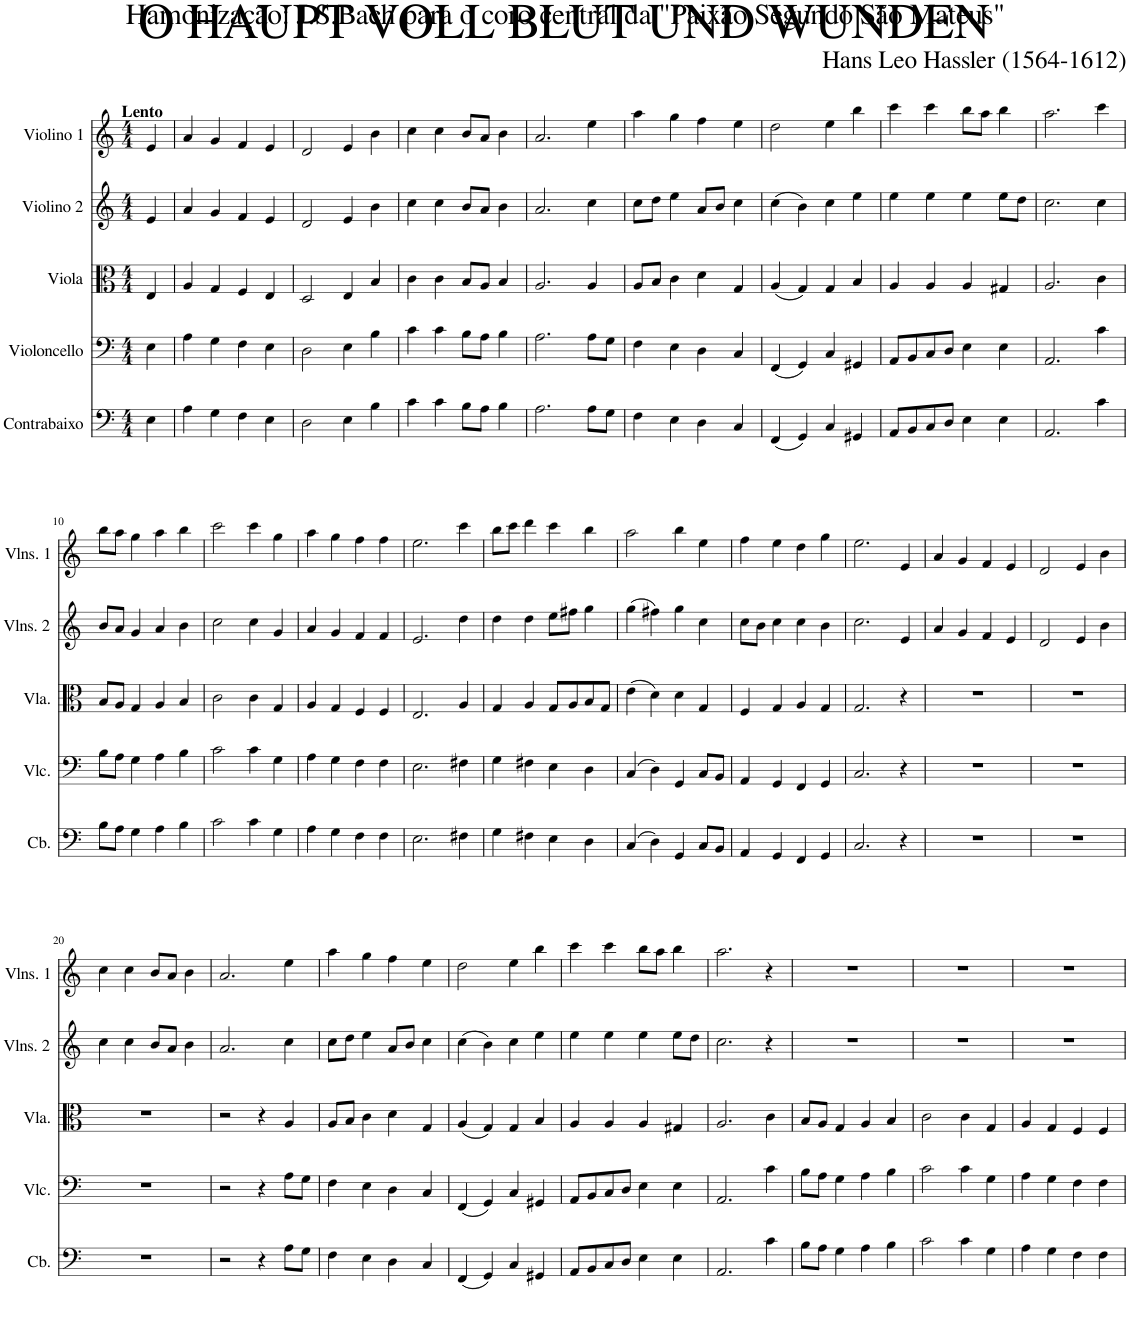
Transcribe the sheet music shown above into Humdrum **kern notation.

**kern	**kern	**kern	**kern	**kern
*part5	*part4	*part3	*part2	*part1
*staff5	*staff4	*staff3	*staff2	*staff1
*I"Contrabaixo	*I"Violoncello	*I"Viola	*I"Violino 2	*I"Violino 1
*I'Cb.	*I'Vlc.	*I'Vla.	*	*
*clefF4	*clefF4	*clefC3	*clefG2	*clefG2
*Trd7c12	*	*	*	*
*k[]	*k[]	*k[]	*k[]	*k[]
*M4/4	*M4/4	*M4/4	*M4/4	*M4/4
=1	=1	=1	=1	=1
!	!	!	!	!LO:TX:a:B:t=Lento
4E\	4E\	4E/	4e/	4e/
=2	=2	=2	=2	=2
4A\	4A\	4A/	4a/	4a/
4G\	4G\	4G/	4g/	4g/
4F\	4F\	4F/	4f/	4f/
4E\	4E\	4E/	4e/	4e/
=3	=3	=3	=3	=3
2D\	2D\	2D/	2d/	2d/
4E\	4E\	4E/	4e/	4e/
4B\	4B\	4B/	4b\	4b\
=4	=4	=4	=4	=4
4c\	4c\	4c\	4cc\	4cc\
4c\	4c\	4c\	4cc\	4cc\
8B\L	8B\L	8B/L	8b/L	8b/L
8A\J	8A\J	8A/J	8a/J	8a/J
4B\	4B\	4B/	4b\	4b\
=5	=5	=5	=5	=5
2.A\	2.A\	2.A/	2.a/	2.a/
8A\L	8A\L	4A/	4cc\	4ee\
8G\J	8G\J	.	.	.
=6	=6	=6	=6	=6
4F\	4F\	8A/L	8cc\L	4aa\
.	.	8B/J	8dd\J	.
4E\	4E\	4c\	4ee\	4gg\
4D\	4D\	4d\	8a/L	4ff\
.	.	.	8b/J	.
4C/	4C/	4G/	4cc\	4ee\
=7	=7	=7	=7	=7
(4FF/	(4FF/	(4A/	(4cc\	2dd\
4GG/)	4GG/)	4G/)	4b\)	.
4C/	4C/	4G/	4cc\	4ee\
4GG#X/	4GG#X/	4B/	4ee\	4bb\
=8	=8	=8	=8	=8
8AA/L	8AA/L	4A/	4ee\	4ccc\
8BB/	8BB/	.	.	.
8C/	8C/	4A/	4ee\	4ccc\
8D/J	8D/J	.	.	.
4E\	4E\	4A/	4ee\	8bb\L
.	.	.	.	8aa\J
4E\	4E\	4G#X/	8ee\L	4bb\
.	.	.	8dd\J	.
=9	=9	=9	=9	=9
2.AA/	2.AA/	2.A/	2.cc\	2.aa\
4c\	4c\	4c\	4cc\	4ccc\
!!LO:LB:g=z
=10	=10	=10	=10	=10
8B\L	8B\L	8B/L	8b/L	8bb\L
8A\J	8A\J	8A/J	8a/J	8aa\J
4G\	4G\	4G/	4g/	4gg\
4A\	4A\	4A/	4a/	4aa\
4B\	4B\	4B/	4b\	4bb\
=11	=11	=11	=11	=11
2c\	2c\	2c\	2cc\	2ccc\
4c\	4c\	4c\	4cc\	4ccc\
4G\	4G\	4G/	4g/	4gg\
=12	=12	=12	=12	=12
4A\	4A\	4A/	4a/	4aa\
4G\	4G\	4G/	4g/	4gg\
4F\	4F\	4F/	4f/	4ff\
4F\	4F\	4F/	4f/	4ff\
=13	=13	=13	=13	=13
2.E\	2.E\	2.E/	2.e/	2.ee\
4F#X\	4F#X\	4A/	4dd\	4ccc\
=14	=14	=14	=14	=14
4G\	4G\	4G/	4dd\	8bb\L
.	.	.	.	8ccc\J
4F#X\	4F#X\	4A/	4dd\	4ddd\
4E\	4E\	8G/L	8ee\L	4ccc\
.	.	8A/	8ff#X\J	.
4D\	4D\	8B/	4gg\	4bb\
.	.	8G/J	.	.
=15	=15	=15	=15	=15
(4C/	(4C/	(4e\	(4gg\	2aa\
4D\)	4D\)	4d\)	4ff#X\)	.
4GG/	4GG/	4d\	4gg\	4bb\
8C/L	8C/L	4G/	4cc\	4ee\
8BB/J	8BB/J	.	.	.
=16	=16	=16	=16	=16
4AA/	4AA/	4F/	8cc\L	4ff\
.	.	.	8b\J	.
4GG/	4GG/	4G/	4cc\	4ee\
4FF/	4FF/	4A/	4cc\	4dd\
4GG/	4GG/	4G/	4b\	4gg\
=17	=17	=17	=17	=17
2.C/	2.C/	2.G/	2.cc\	2.ee\
4r	4r	4r	4e/	4e/
=18	=18	=18	=18	=18
1r	1r	1r	4a/	4a/
.	.	.	4g/	4g/
.	.	.	4f/	4f/
.	.	.	4e/	4e/
=19	=19	=19	=19	=19
1r	1r	1r	2d/	2d/
.	.	.	4e/	4e/
.	.	.	4b\	4b\
!!LO:LB:g=z
=20	=20	=20	=20	=20
1r	1r	1r	4cc\	4cc\
.	.	.	4cc\	4cc\
.	.	.	8b/L	8b/L
.	.	.	8a/J	8a/J
.	.	.	4b\	4b\
=21	=21	=21	=21	=21
2r	2r	2r	2.a/	2.a/
4r	4r	4r	.	.
8A\L	8A\L	4A/	4cc\	4ee\
8G\J	8G\J	.	.	.
=22	=22	=22	=22	=22
4F\	4F\	8A/L	8cc\L	4aa\
.	.	8B/J	8dd\J	.
4E\	4E\	4c\	4ee\	4gg\
4D\	4D\	4d\	8a/L	4ff\
.	.	.	8b/J	.
4C/	4C/	4G/	4cc\	4ee\
=23	=23	=23	=23	=23
(4FF/	(4FF/	(4A/	(4cc\	2dd\
4GG/)	4GG/)	4G/)	4b\)	.
4C/	4C/	4G/	4cc\	4ee\
4GG#X/	4GG#X/	4B/	4ee\	4bb\
=24	=24	=24	=24	=24
8AA/L	8AA/L	4A/	4ee\	4ccc\
8BB/	8BB/	.	.	.
8C/	8C/	4A/	4ee\	4ccc\
8D/J	8D/J	.	.	.
4E\	4E\	4A/	4ee\	8bb\L
.	.	.	.	8aa\J
4E\	4E\	4G#X/	8ee\L	4bb\
.	.	.	8dd\J	.
=25	=25	=25	=25	=25
2.AA/	2.AA/	2.A/	2.cc\	2.aa\
4c\	4c\	4c\	4r	4r
=26	=26	=26	=26	=26
8B\L	8B\L	8B/L	1r	1r
8A\J	8A\J	8A/J	.	.
4G\	4G\	4G/	.	.
4A\	4A\	4A/	.	.
4B\	4B\	4B/	.	.
=27	=27	=27	=27	=27
2c\	2c\	2c\	1r	1r
4c\	4c\	4c\	.	.
4G\	4G\	4G/	.	.
=28	=28	=28	=28	=28
4A\	4A\	4A/	1r	1r
4G\	4G\	4G/	.	.
4F\	4F\	4F/	.	.
4F\	4F\	4F/	.	.
=	=	=	=	=
*-	*-	*-	*-	*-
